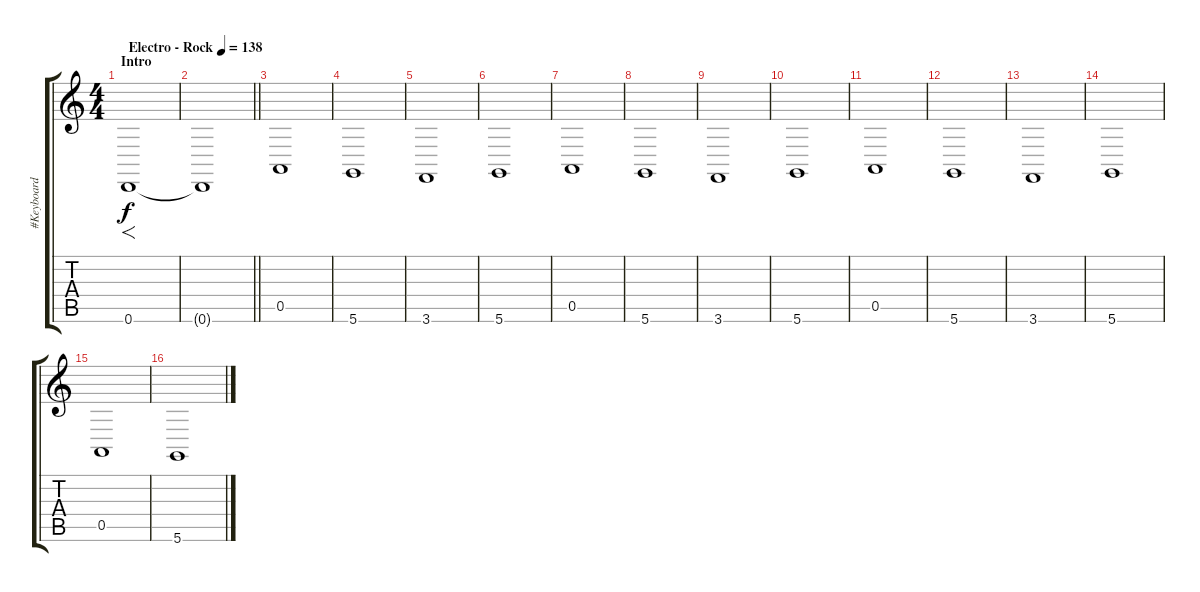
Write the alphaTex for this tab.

\track ("#Keyboard 1" "#Keyboard ") {instrument pad2warm}
\staff {score tabs}
\tuning (E4 B3 G3 D3 A2 D2) {hide}
\ts (4 4)
\section ("" "Intro")
\tempo (138 "Electro - Rock")
\clef g2
\ks c
0.6.1{f dy f instrument pad2warm} |
\barLineRight lightlight
0.6{t}.1 |
0.5.1 |
5.6.1 |
3.6.1 |
5.6.1 |
0.5.1 |
5.6.1 |
3.6.1 |
5.6.1 |
0.5.1 |
5.6.1 |
3.6.1 |
5.6.1 |
0.5.1 |
5.6.1
